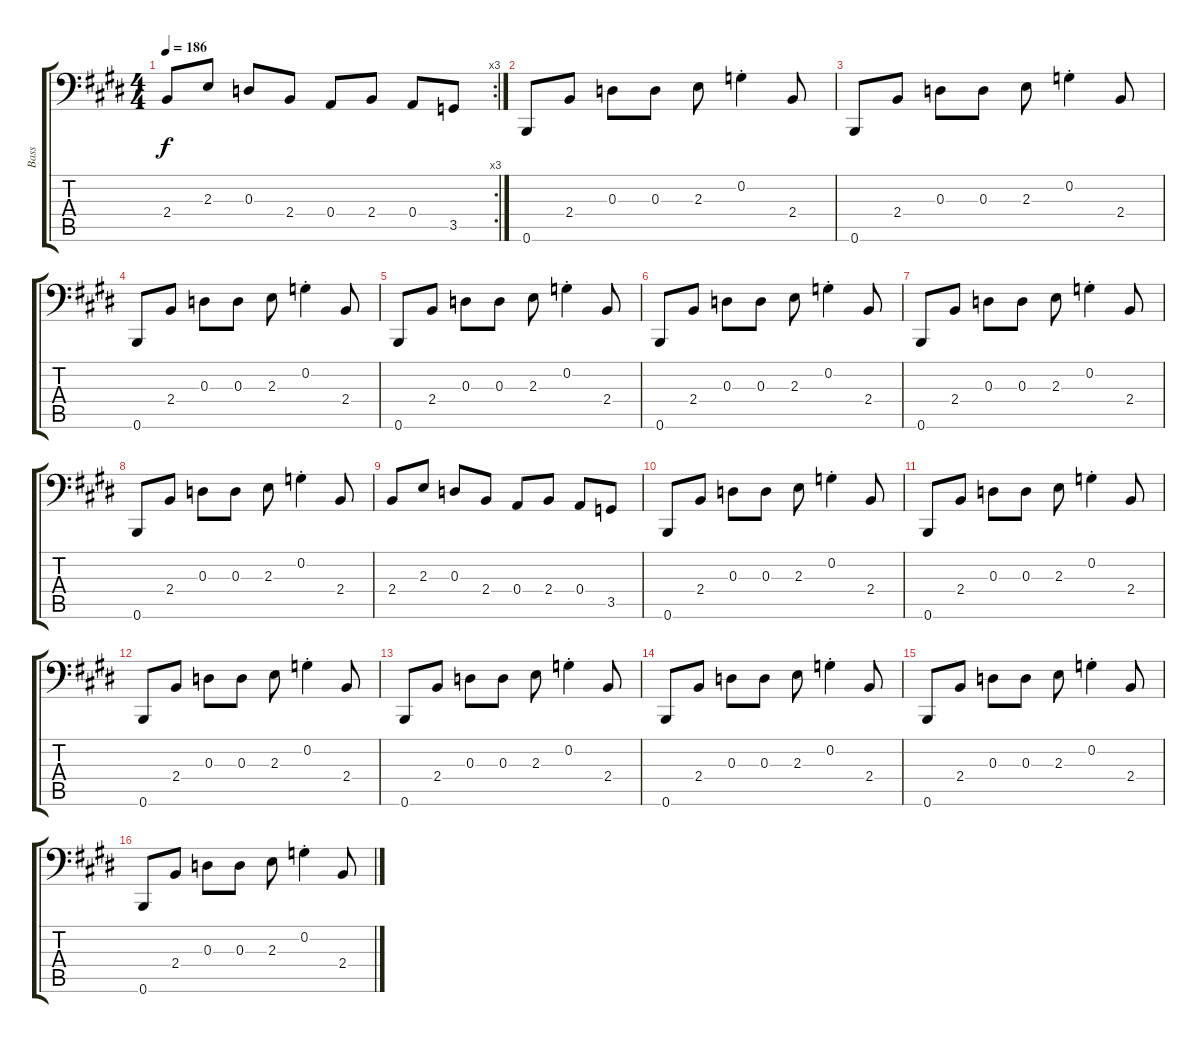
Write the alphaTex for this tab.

\track ("Bass" "Bass") {instrument electricbassfinger}
\staff {score tabs}
\tuning (C3 G2 D2 A1 E1 B0) {hide}
\rc 3
\ts (4 4)
\tempo 186
\clef f4
\ks e
2.4.8{dy f} 2.3.8 0.3.8 2.4.8 0.4.8 2.4.8 0.4.8 3.5.8 |
0.6.8 2.4.8 0.3.8 0.3.8 2.3.8 0.2{st}.4 2.4.8 |
0.6.8 2.4.8 0.3.8 0.3.8 2.3.8 0.2{st}.4 2.4.8 |
0.6.8 2.4.8 0.3.8 0.3.8 2.3.8 0.2{st}.4 2.4.8 |
0.6.8 2.4.8 0.3.8 0.3.8 2.3.8 0.2{st}.4 2.4.8 |
0.6.8 2.4.8 0.3.8 0.3.8 2.3.8 0.2{st}.4 2.4.8 |
0.6.8 2.4.8 0.3.8 0.3.8 2.3.8 0.2{st}.4 2.4.8 |
0.6.8 2.4.8 0.3.8 0.3.8 2.3.8 0.2{st}.4 2.4.8 |
2.4.8 2.3.8 0.3.8 2.4.8 0.4.8 2.4.8 0.4.8 3.5.8 |
0.6.8 2.4.8 0.3.8 0.3.8 2.3.8 0.2{st}.4 2.4.8 |
0.6.8 2.4.8 0.3.8 0.3.8 2.3.8 0.2{st}.4 2.4.8 |
0.6.8 2.4.8 0.3.8 0.3.8 2.3.8 0.2{st}.4 2.4.8 |
0.6.8 2.4.8 0.3.8 0.3.8 2.3.8 0.2{st}.4 2.4.8 |
0.6.8 2.4.8 0.3.8 0.3.8 2.3.8 0.2{st}.4 2.4.8 |
0.6.8 2.4.8 0.3.8 0.3.8 2.3.8 0.2{st}.4 2.4.8 |
0.6.8 2.4.8 0.3.8 0.3.8 2.3.8 0.2{st}.4 2.4.8
